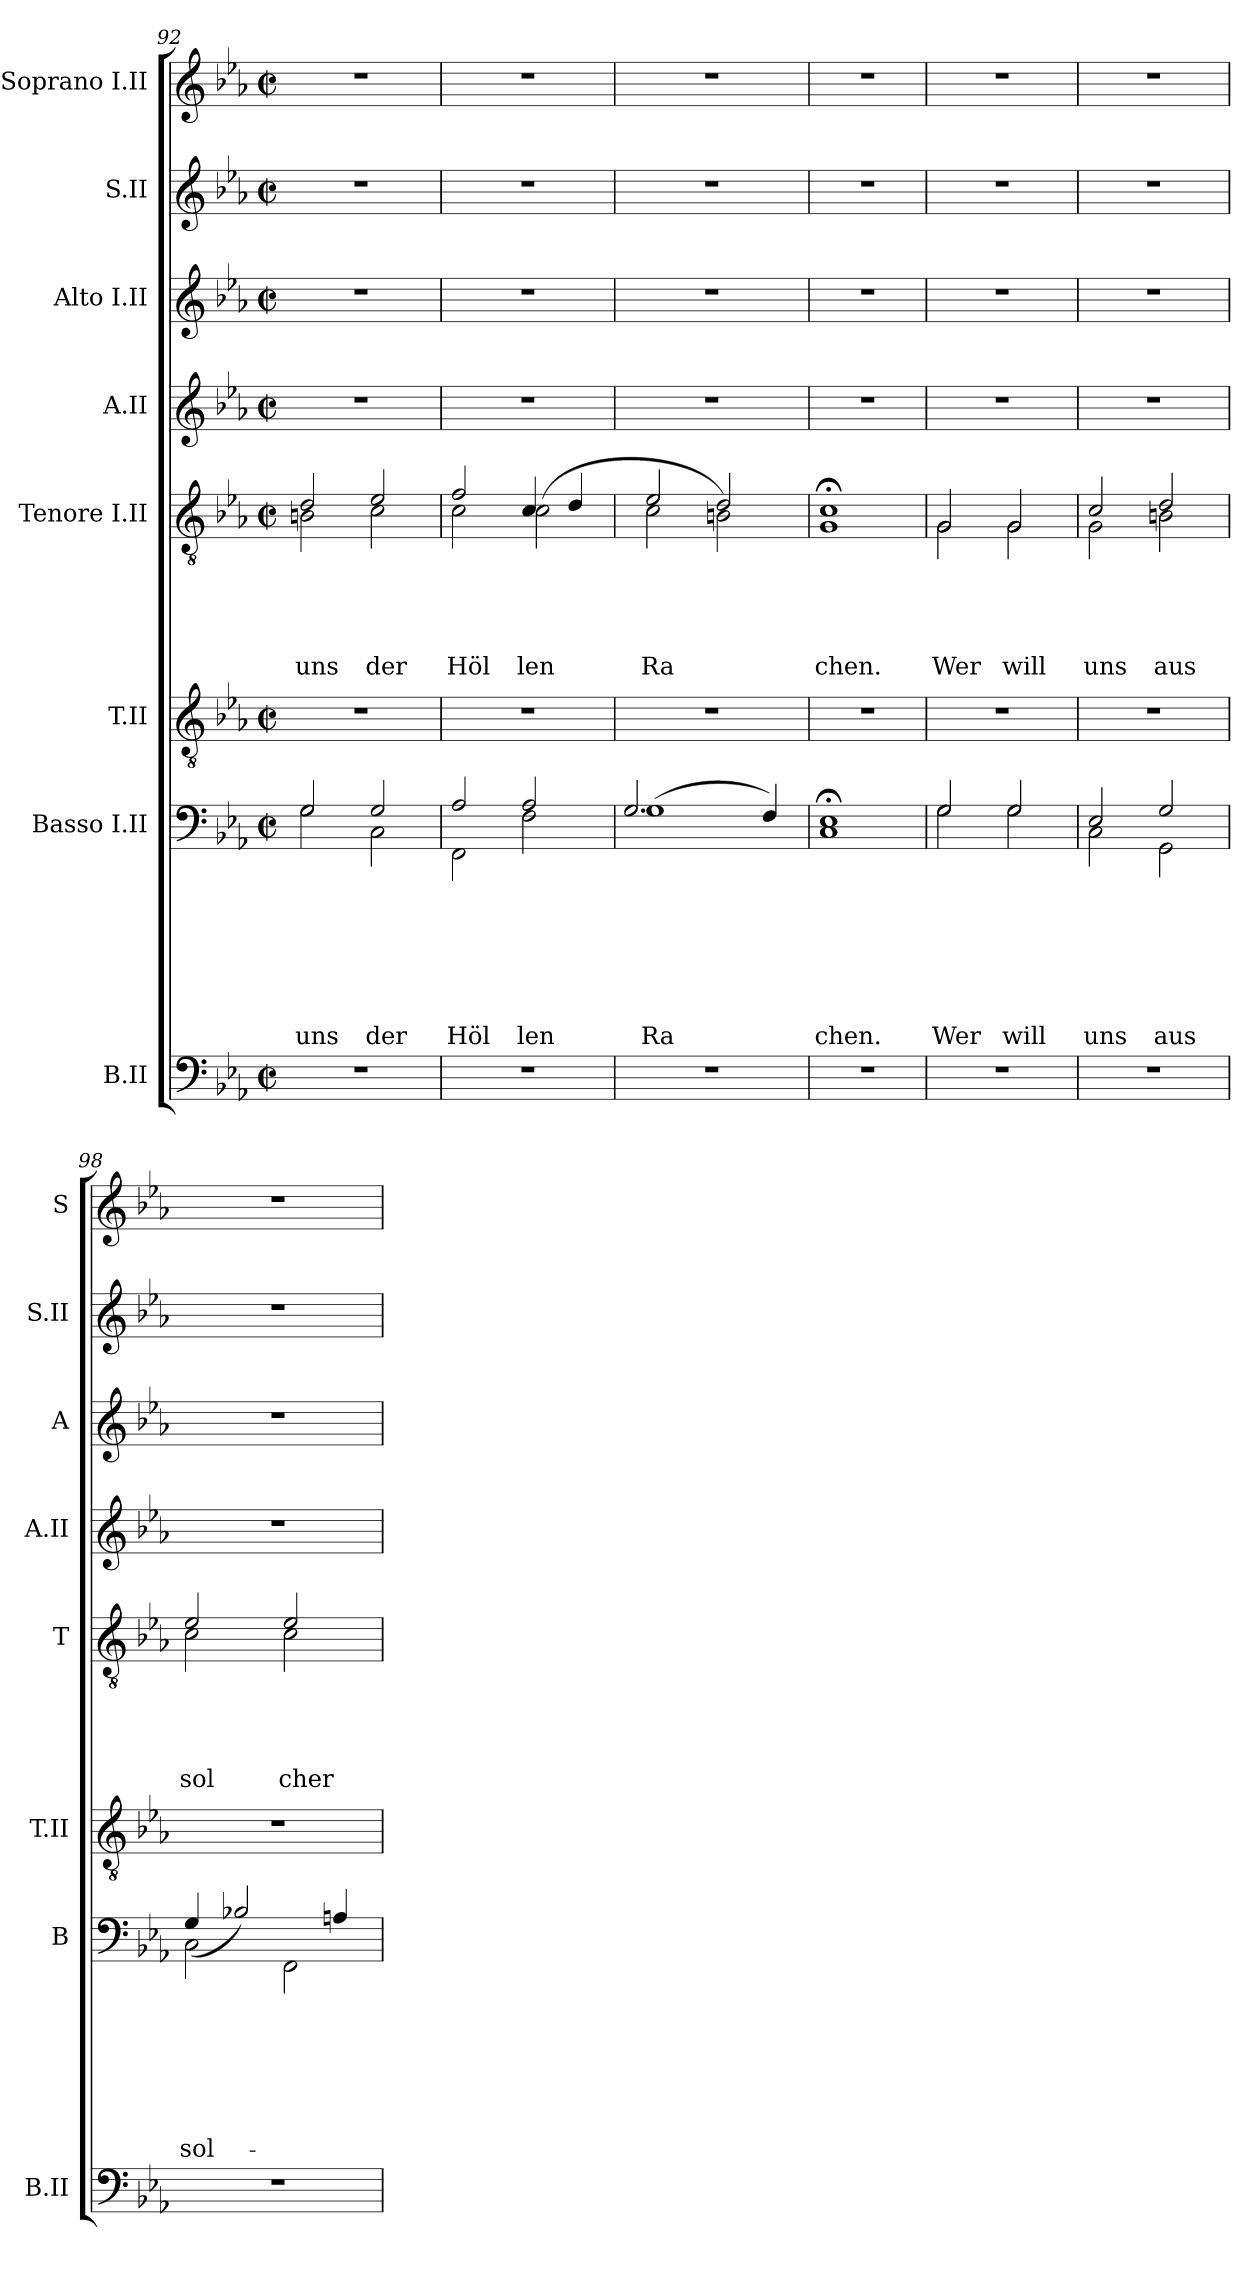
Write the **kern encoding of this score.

**kern	**kern	**text	**text	**text	**text	**text	**text	**text	**kern	**kern	**text	**text	**text	**text	**text	**kern	**kern	**kern	**kern
*part8	*part7	*part7	*part7	*part7	*part7	*part7	*part7	*part7	*part6	*part5	*part5	*part5	*part5	*part5	*part5	*part4	*part3	*part2	*part1
*staff8	*staff7	*staff7	*staff7	*staff7	*staff7	*staff7	*staff7	*staff7	*staff6	*staff5	*staff5	*staff5	*staff5	*staff5	*staff5	*staff4	*staff3	*staff2	*staff1
*I"B.II	*I"Basso I.II	*	*	*	*	*	*	*	*I"T.II	*I"Tenore I.II	*	*	*	*	*	*I"A.II	*I"Alto I.II	*I"S.II	*I"Soprano I.II
*I'B.II	*I'B	*	*	*	*	*	*	*	*I'T.II	*I'T	*	*	*	*	*	*I'A.II	*I'A	*I'S.II	*I'S
*clefF4	*clefF4	*	*	*	*	*	*	*	*clefGv2	*clefGv2	*	*	*	*	*	*clefG2	*clefG2	*clefG2	*clefG2
*k[b-e-a-]	*k[b-e-a-]	*	*	*	*	*	*	*	*k[b-e-a-]	*k[b-e-a-]	*	*	*	*	*	*k[b-e-a-]	*k[b-e-a-]	*k[b-e-a-]	*k[b-e-a-]
*E-:	*E-:	*	*	*	*	*	*	*	*E-:	*E-:	*	*	*	*	*	*E-:	*E-:	*E-:	*E-:
*M2/2	*M2/2	*	*	*	*	*	*	*	*M2/2	*M2/2	*	*	*	*	*	*M2/2	*M2/2	*M2/2	*M2/2
*met(c|)	*met(c|)	*	*	*	*	*	*	*	*met(c|)	*met(c|)	*	*	*	*	*	*met(c|)	*met(c|)	*met(c|)	*met(c|)
=92	=92	=92	=92	=92	=92	=92	=92	=92	=92	=92	=92	=92	=92	=92	=92	=92	=92	=92	=92
*	*^	*	*	*	*	*	*	*	*	*	*	*	*	*	*	*	*	*	*
!	!	!	!	!	!	!	!	!	!LO:LY:b	!	!	!	!	!	!	!LO:LY:b	!	!	!	!
*	*	*	*	*	*	*	*	*	*	*	*^	*	*	*	*	*	*	*	*	*
1r	2G/	2G\	.	.	.	.	.	.	uns	1r	2d/	2Bn\	.	.	.	.	uns	1r	1r	1r	1r
!	!	!	!	!	!	!	!	!	!LO:LY:b	!	!	!	!	!	!	!	!LO:LY:b	!	!	!	!
.	2G/	2C\	.	.	.	.	.	.	der	.	2e-/	2c\	.	.	.	.	der	.	.	.	.
=93	=93	=93	=93	=93	=93	=93	=93	=93	=93	=93	=93	=93	=93	=93	=93	=93	=93	=93	=93	=93	=93
!	!	!	!	!	!	!	!	!	!LO:LY:b	!	!	!	!	!	!	!	!LO:LY:b	!	!	!	!
1r	2A-/	2FF\	.	.	.	.	.	.	Höl	1r	2f/	2c\	.	.	.	.	Höl	1r	1r	1r	1r
!	!	!	!	!	!	!	!	!	!LO:LY:b	!	!	!	!	!	!	!	!LO:LY:b	!	!	!	!
.	2A-/	2F\	.	.	.	.	.	.	len	.	4c/	(<2c\	.	.	.	.	len	.	.	.	.
.	.	.	.	.	.	.	.	.	.	.	(4d/	.	.	.	.	.	.	.	.	.	.
=94	=94	=94	=94	=94	=94	=94	=94	=94	=94	=94	=94	=94	=94	=94	=94	=94	=94	=94	=94	=94	=94
!	!	!	!	!	!	!	!	!	!LO:LY:b	!	!	!	!	!	!	!	!LO:LY:b	!	!	!	!
1r	(>1G	2.G/	.	.	.	.	.	.	Ra	1r	2c\	2e-/	.	.	.	.	Ra	1r	1r	1r	1r
.	.	.	.	.	.	.	.	.	.	.	2d/	2Bn\)	.	.	.	.	.	.	.	.	.
.	.	4F/)	.	.	.	.	.	.	.	.	.	.	.	.	.	.	.	.	.	.	.
*	*	*	*	*	*	*	*	*	*	*	*v	*v	*	*	*	*	*	*	*	*	*
=95	=95	=95	=95	=95	=95	=95	=95	=95	=95	=95	=95	=95	=95	=95	=95	=95	=95	=95	=95	=95
!	!	!	!	!	!	!	!	!	!LO:LY:b	!	!	!	!	!	!	!LO:LY:b	!	!	!	!
*	*v	*v	*	*	*	*	*	*	*	*	*	*	*	*	*	*	*	*	*	*
1r	1C; 1E-;	.	.	.	.	.	.	chen.	1r	1G;< 1c;<	.	.	.	.	chen.	1r	1r	1r	1r
=96	=96	=96	=96	=96	=96	=96	=96	=96	=96	=96	=96	=96	=96	=96	=96	=96	=96	=96	=96
*	*^	*	*	*	*	*	*	*	*	*	*	*	*	*	*	*	*	*	*
!	!	!	!	!	!	!	!	!	!LO:LY:b	!	!	!	!	!	!	!LO:LY:b	!	!	!	!
*	*	*	*	*	*	*	*	*	*	*	*^	*	*	*	*	*	*	*	*	*
1r	2G/	2G\	.	.	.	.	.	.	Wer	1r	2G/	2G\	.	.	.	.	Wer	1r	1r	1r	1r
!	!	!	!	!	!	!	!	!	!LO:LY:b	!	!	!	!	!	!	!	!LO:LY:b	!	!	!	!
.	2G/	2G\	.	.	.	.	.	.	will	.	2G/	2G\	.	.	.	.	will	.	.	.	.
!!LO:LB:g=z
=97	=97	=97	=97	=97	=97	=97	=97	=97	=97	=97	=97	=97	=97	=97	=97	=97	=97	=97	=97	=97	=97
!	!	!	!	!	!	!	!	!	!LO:LY:b	!	!	!	!	!	!	!	!LO:LY:b	!	!	!	!
1r	2E-/	2C\	.	.	.	.	.	.	uns	1r	2c/	2G\	.	.	.	.	uns	1r	1r	1r	1r
!	!	!	!	!	!	!	!	!	!LO:LY:b	!	!	!	!	!	!	!	!LO:LY:b	!	!	!	!
.	2G/	2GG\	.	.	.	.	.	.	aus	.	2d/	2Bn\	.	.	.	.	aus	.	.	.	.
=98	=98	=98	=98	=98	=98	=98	=98	=98	=98	=98	=98	=98	=98	=98	=98	=98	=98	=98	=98	=98	=98
!	!	!	!	!	!	!	!	!	!LO:LY:b	!	!	!	!	!	!	!	!LO:LY:b	!	!	!	!
1r	2C\	(>4G/	.	.	.	.	.	.	sol-	1r	2e-/	2c\	.	.	.	.	sol	1r	1r	1r	1r
.	.	2B-X/)	.	.	.	.	.	.	.	.	.	.	.	.	.	.	.	.	.	.	.
!	!	!	!	!	!	!	!	!	!	!	!	!	!	!	!	!	!LO:LY:b	!	!	!	!
.	2FF\	.	.	.	.	.	.	.	.	.	2e-/	2c\	.	.	.	.	cher	.	.	.	.
.	.	4An/	.	.	.	.	.	.	.	.	.	.	.	.	.	.	.	.	.	.	.
*	*v	*v	*	*	*	*	*	*	*	*	*v	*v	*	*	*	*	*	*	*	*	*
=	=	=	=	=	=	=	=	=	=	=	=	=	=	=	=	=	=	=	=
*-	*-	*-	*-	*-	*-	*-	*-	*-	*-	*-	*-	*-	*-	*-	*-	*-	*-	*-	*-
